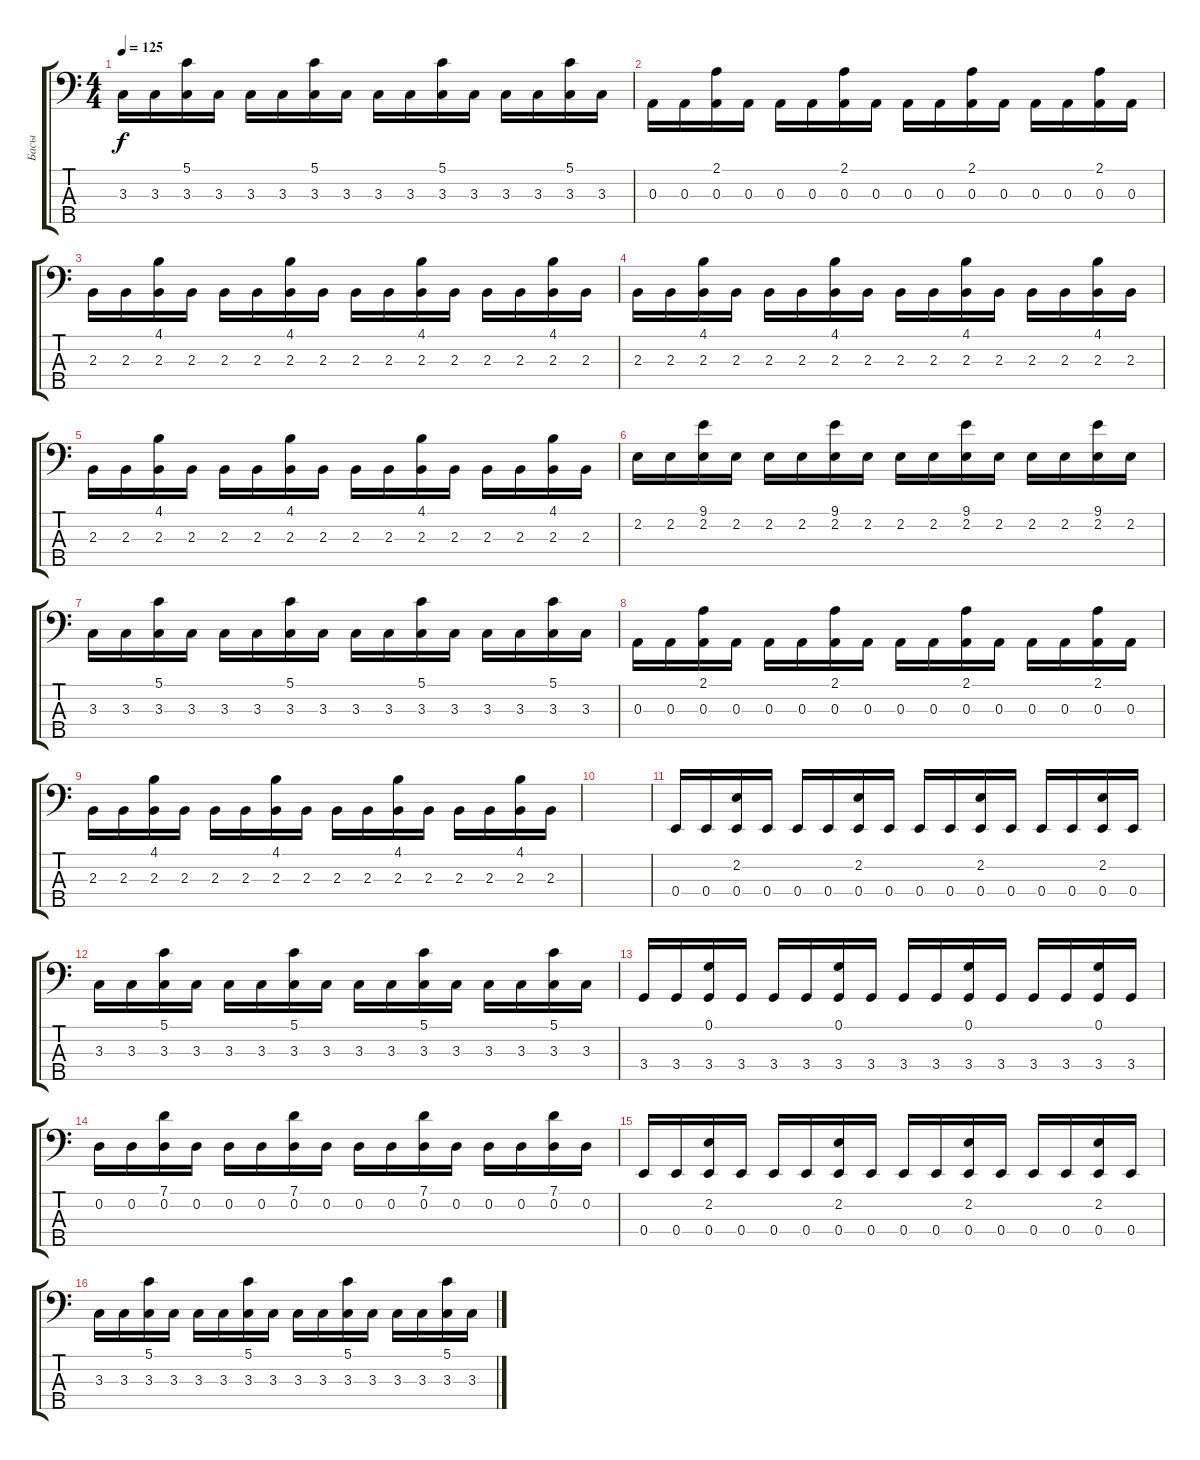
\track ("Басы" "Басы") {instrument electricbassfinger}
\staff {score tabs}
\tuning (G2 D2 A1 E1 B0) {hide}
\ts (4 4)
\tempo 125
\clef f4
\ks c
3.3.16{dy f} 3.3.16 (5.1 3.3).16 3.3.16 3.3.16 3.3.16 (5.1 3.3).16 3.3.16 3.3.16 3.3.16 (5.1 3.3).16 3.3.16 3.3.16 3.3.16 (5.1 3.3).16 3.3.16 |
0.3.16 0.3.16 (2.1 0.3).16 0.3.16 0.3.16 0.3.16 (2.1 0.3).16 0.3.16 0.3.16 0.3.16 (2.1 0.3).16 0.3.16 0.3.16 0.3.16 (2.1 0.3).16 0.3.16 |
2.3.16 2.3.16 (4.1 2.3).16 2.3.16 2.3.16 2.3.16 (4.1 2.3).16 2.3.16 2.3.16 2.3.16 (4.1 2.3).16 2.3.16 2.3.16 2.3.16 (4.1 2.3).16 2.3.16 |
2.3.16 2.3.16 (4.1 2.3).16 2.3.16 2.3.16 2.3.16 (4.1 2.3).16 2.3.16 2.3.16 2.3.16 (4.1 2.3).16 2.3.16 2.3.16 2.3.16 (4.1 2.3).16 2.3.16 |
2.3.16 2.3.16 (4.1 2.3).16 2.3.16 2.3.16 2.3.16 (4.1 2.3).16 2.3.16 2.3.16 2.3.16 (4.1 2.3).16 2.3.16 2.3.16 2.3.16 (4.1 2.3).16 2.3.16 |
2.2.16 2.2.16 (9.1 2.2).16 2.2.16 2.2.16 2.2.16 (9.1 2.2).16 2.2.16 2.2.16 2.2.16 (9.1 2.2).16 2.2.16 2.2.16 2.2.16 (9.1 2.2).16 2.2.16 |
3.3.16 3.3.16 (5.1 3.3).16 3.3.16 3.3.16 3.3.16 (5.1 3.3).16 3.3.16 3.3.16 3.3.16 (5.1 3.3).16 3.3.16 3.3.16 3.3.16 (5.1 3.3).16 3.3.16 |
0.3.16 0.3.16 (2.1 0.3).16 0.3.16 0.3.16 0.3.16 (2.1 0.3).16 0.3.16 0.3.16 0.3.16 (2.1 0.3).16 0.3.16 0.3.16 0.3.16 (2.1 0.3).16 0.3.16 |
2.3.16 2.3.16 (4.1 2.3).16 2.3.16 2.3.16 2.3.16 (4.1 2.3).16 2.3.16 2.3.16 2.3.16 (4.1 2.3).16 2.3.16 2.3.16 2.3.16 (4.1 2.3).16 2.3.16 |
|
0.4.16 0.4.16 (2.2 0.4).16 0.4.16 0.4.16 0.4.16 (2.2 0.4).16 0.4.16 0.4.16 0.4.16 (2.2 0.4).16 0.4.16 0.4.16 0.4.16 (2.2 0.4).16 0.4.16 |
3.3.16 3.3.16 (5.1 3.3).16 3.3.16 3.3.16 3.3.16 (5.1 3.3).16 3.3.16 3.3.16 3.3.16 (5.1 3.3).16 3.3.16 3.3.16 3.3.16 (5.1 3.3).16 3.3.16 |
3.4.16 3.4.16 (0.1 3.4).16 3.4.16 3.4.16 3.4.16 (0.1 3.4).16 3.4.16 3.4.16 3.4.16 (0.1 3.4).16 3.4.16 3.4.16 3.4.16 (0.1 3.4).16 3.4.16 |
0.2.16 0.2.16 (7.1 0.2).16 0.2.16 0.2.16 0.2.16 (7.1 0.2).16 0.2.16 0.2.16 0.2.16 (7.1 0.2).16 0.2.16 0.2.16 0.2.16 (7.1 0.2).16 0.2.16 |
0.4.16 0.4.16 (2.2 0.4).16 0.4.16 0.4.16 0.4.16 (2.2 0.4).16 0.4.16 0.4.16 0.4.16 (2.2 0.4).16 0.4.16 0.4.16 0.4.16 (2.2 0.4).16 0.4.16 |
3.3.16 3.3.16 (5.1 3.3).16 3.3.16 3.3.16 3.3.16 (5.1 3.3).16 3.3.16 3.3.16 3.3.16 (5.1 3.3).16 3.3.16 3.3.16 3.3.16 (5.1 3.3).16 3.3.16
